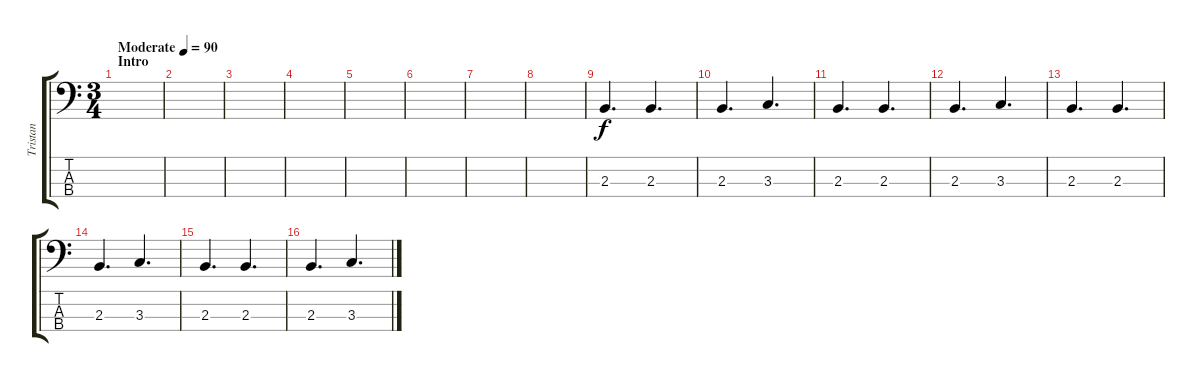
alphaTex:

\track ("Tristan" "Tristan") {instrument electricbassfinger}
\staff {score tabs}
\tuning (G2 D2 A1 E1) {hide}
\ts (3 4)
\section ("" "Intro")
\tempo (90 "Moderate")
\clef f4
\ks c
|
|
|
|
|
|
|
|
2.3.4{d} 2.3.4{d} |
2.3.4{d} 3.3.4{d} |
2.3.4{d} 2.3.4{d} |
2.3.4{d} 3.3.4{d} |
2.3.4{d} 2.3.4{d} |
2.3.4{d} 3.3.4{d} |
2.3.4{d} 2.3.4{d} |
2.3.4{d} 3.3.4{d}
